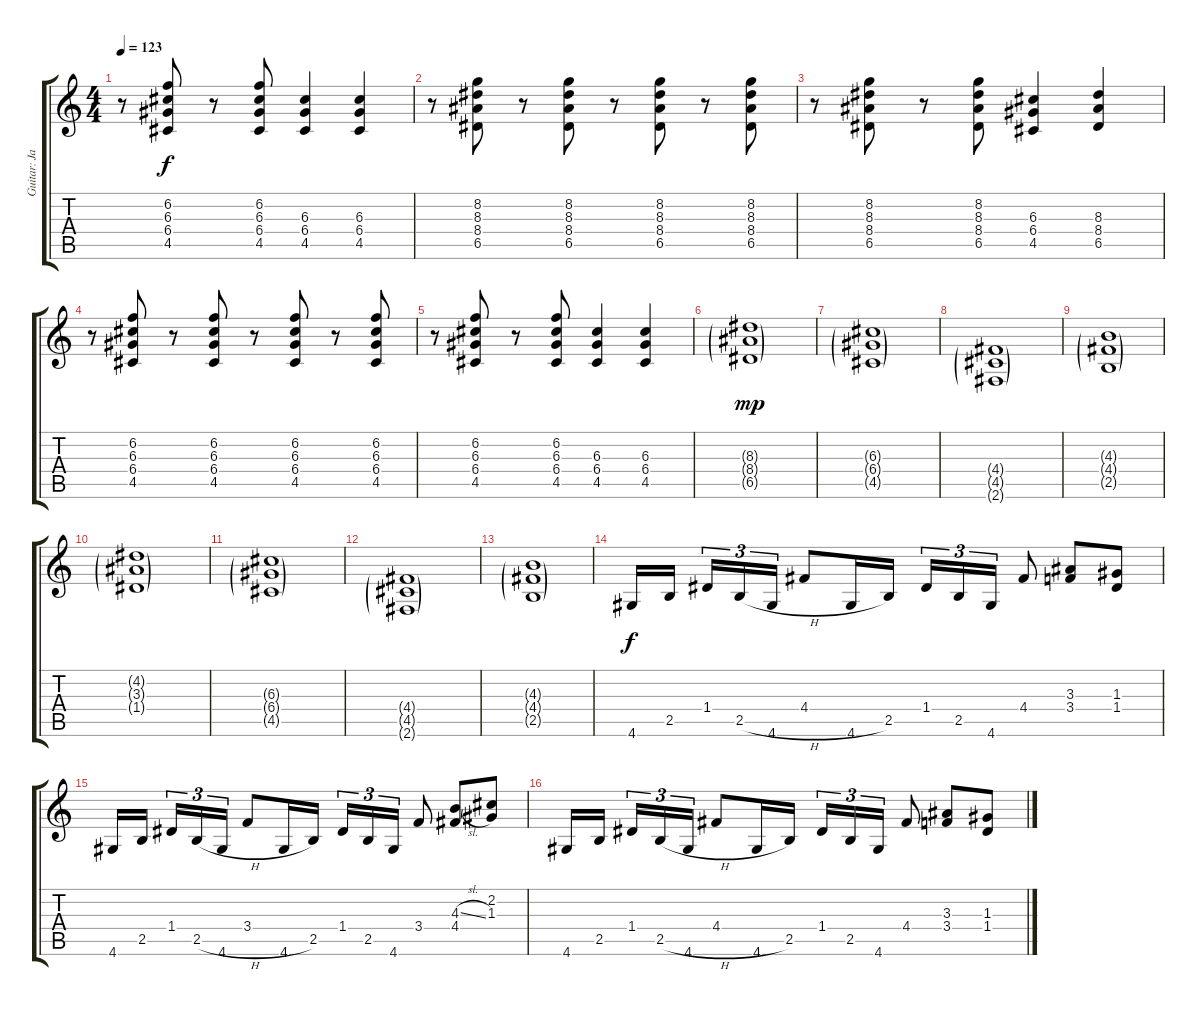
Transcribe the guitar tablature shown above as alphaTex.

\track ("Guitar: Jake" "Guitar: Ja") {instrument overdrivenguitar}
\staff {score tabs}
\tuning (E4 B3 G3 D3 A2 E2) {hide}
\ts (4 4)
\tempo 123
\clef g2
\ks c
r.8{dy f} (6.2 6.3 6.4 4.5).8 r.8 (6.2 6.3 6.4 4.5).8 (6.3 6.4 4.5).4 (6.3 6.4 4.5).4 |
r.8 (8.2 8.3 8.4 6.5).8 r.8 (8.2 8.3 8.4 6.5).8 r.8 (8.2 8.3 8.4 6.5).8 r.8 (8.2 8.3 8.4 6.5).8 |
r.8 (8.2 8.3 8.4 6.5).8 r.8 (8.2 8.3 8.4 6.5).8 (6.3 6.4 4.5).4 (8.3 8.4 6.5).4 |
r.8 (6.2 6.3 6.4 4.5).8 r.8 (6.2 6.3 6.4 4.5).8 r.8 (6.2 6.3 6.4 4.5).8 r.8 (6.2 6.3 6.4 4.5).8 |
r.8 (6.2 6.3 6.4 4.5).8 r.8 (6.2 6.3 6.4 4.5).8 (6.3 6.4 4.5).4 (6.3 6.4 4.5).4 |
(8.3{g} 8.4{g} 6.5{g}).1{dy mp} |
(6.3{g} 6.4{g} 4.5{g}).1 |
(4.4{g} 4.5{g} 2.6{g}).1 |
(4.3{g} 4.4{g} 2.5{g}).1 |
(4.2{g} 3.3{g} 1.4{g}).1 |
(6.3{g} 6.4{g} 4.5{g}).1 |
(4.4{g} 4.5{g} 2.6{g}).1 |
(4.3{g} 4.4{g} 2.5{g}).1 |
4.6.16{dy f} 2.5.16{beam splitsecondary} 1.4.16{tu (3 2)} 2.5{h}.16{tu (3 2)} 4.6.16{tu (3 2)} 4.4.8 4.6.16 2.5.16 1.4.16{tu (3 2)} 2.5.16{tu (3 2)} 4.6.16{tu (3 2)} 4.4.8 (3.3 3.4).8 (1.3 1.4).8 |
4.6.16 2.5.16{beam splitsecondary} 1.4.16{tu (3 2)} 2.5{h}.16{tu (3 2)} 4.6.16{tu (3 2)} 3.4.8 4.6.16 2.5.16 1.4.16{tu (3 2)} 2.5.16{tu (3 2)} 4.6.16{tu (3 2)} 3.4.8 (4.3{sl} 4.4).8 (2.2 1.3).8 |
4.6.16 2.5.16{beam splitsecondary} 1.4.16{tu (3 2)} 2.5{h}.16{tu (3 2)} 4.6.16{tu (3 2)} 4.4.8 4.6.16 2.5.16 1.4.16{tu (3 2)} 2.5.16{tu (3 2)} 4.6.16{tu (3 2)} 4.4.8 (3.3 3.4).8 (1.3 1.4).8
